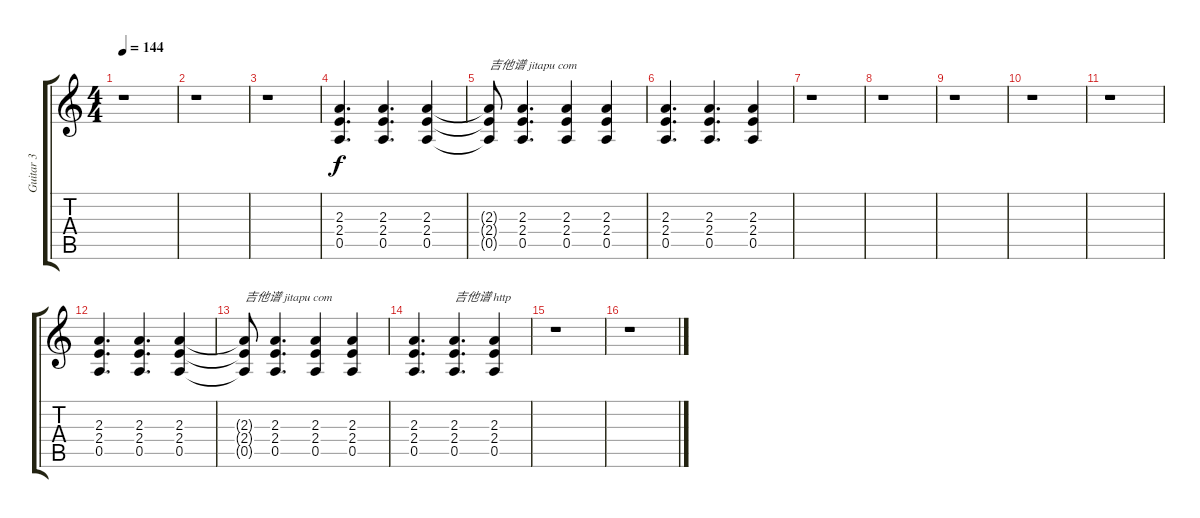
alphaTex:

\track ("Guitar 3" "Guitar 3") {instrument electricguitarclean}
\staff {score tabs}
\tuning (E4 B3 G3 D3 A2 E2) {hide}
\ts (4 4)
\tempo 144
\clef g2
\ks c
r.1{dy f} |
r.1 |
r.1 |
(2.3 2.4 0.5).4{d} (2.3 2.4 0.5).4{d} (2.3 2.4 0.5).4 |
(2.3{t} 2.4{t} 0.5{t}).8{txt "吉他谱 jitapu com"} (2.3 2.4 0.5).4{d} (2.3 2.4 0.5).4 (2.3 2.4 0.5).4 |
(2.3 2.4 0.5).4{d} (2.3 2.4 0.5).4{d} (2.3 2.4 0.5).4 |
r.1 |
r.1 |
r.1 |
r.1 |
r.1 |
(2.3 2.4 0.5).4{d} (2.3 2.4 0.5).4{d} (2.3 2.4 0.5).4 |
(2.3{t} 2.4{t} 0.5{t}).8{txt "吉他谱 jitapu com"} (2.3 2.4 0.5).4{d} (2.3 2.4 0.5).4 (2.3 2.4 0.5).4 |
(2.3 2.4 0.5).4{d} (2.3 2.4 0.5).4{d txt "吉他谱 http"} (2.3 2.4 0.5).4 |
r.1 |
r.1
